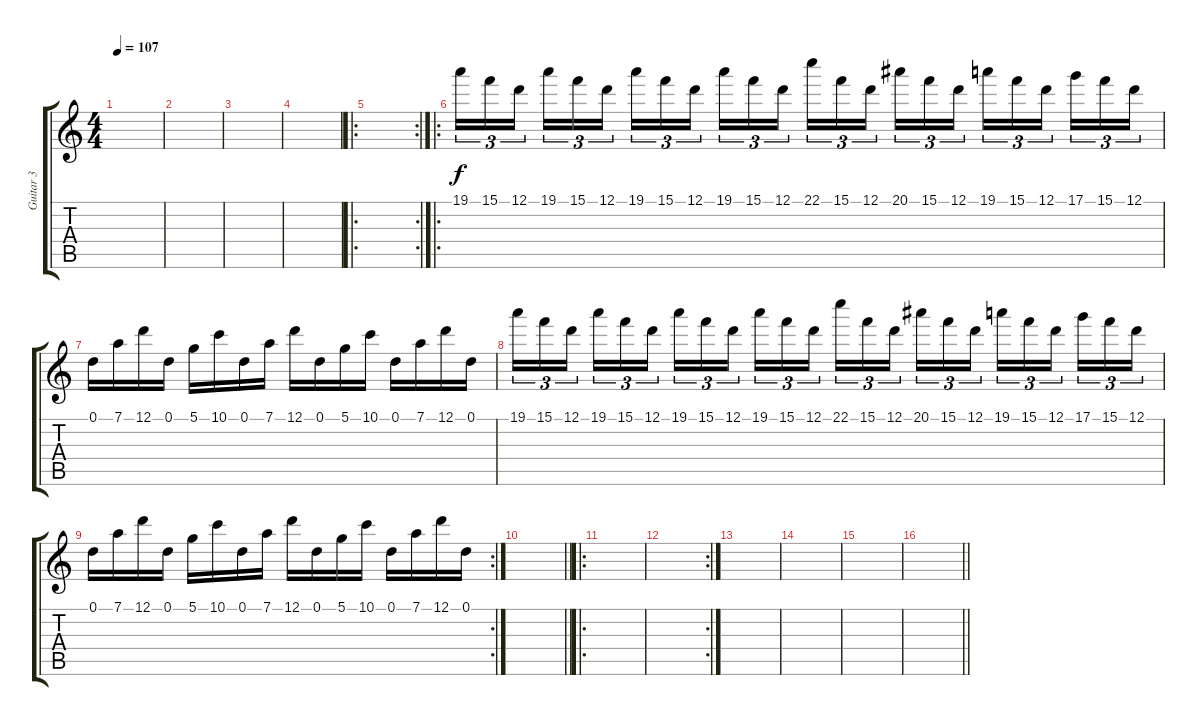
\track ("Guitar 3" "Guitar 3") {instrument overdrivenguitar}
\staff {score tabs}
\tuning (D4 A3 F3 C3 G2 D2) {hide}
\ts (4 4)
\tempo 107
\clef g2
\ks c
|
|
|
|
\ro
\rc 2
|
\ro
19.1.16{tu (3 2)} 15.1.16{tu (3 2)} 12.1.16{tu (3 2)} 19.1.16{tu (3 2)} 15.1.16{tu (3 2)} 12.1.16{tu (3 2)} 19.1.16{tu (3 2)} 15.1.16{tu (3 2)} 12.1.16{tu (3 2)} 19.1.16{tu (3 2)} 15.1.16{tu (3 2)} 12.1.16{tu (3 2)} 22.1.16{tu (3 2)} 15.1.16{tu (3 2)} 12.1.16{tu (3 2)} 20.1.16{tu (3 2)} 15.1.16{tu (3 2)} 12.1.16{tu (3 2)} 19.1.16{tu (3 2)} 15.1.16{tu (3 2)} 12.1.16{tu (3 2)} 17.1.16{tu (3 2)} 15.1.16{tu (3 2)} 12.1.16{tu (3 2)} |
0.1.16 7.1.16 12.1.16 0.1.16 5.1.16 10.1.16 0.1.16 7.1.16 12.1.16 0.1.16 5.1.16 10.1.16 0.1.16 7.1.16 12.1.16 0.1.16 |
19.1.16{tu (3 2)} 15.1.16{tu (3 2)} 12.1.16{tu (3 2)} 19.1.16{tu (3 2)} 15.1.16{tu (3 2)} 12.1.16{tu (3 2)} 19.1.16{tu (3 2)} 15.1.16{tu (3 2)} 12.1.16{tu (3 2)} 19.1.16{tu (3 2)} 15.1.16{tu (3 2)} 12.1.16{tu (3 2)} 22.1.16{tu (3 2)} 15.1.16{tu (3 2)} 12.1.16{tu (3 2)} 20.1.16{tu (3 2)} 15.1.16{tu (3 2)} 12.1.16{tu (3 2)} 19.1.16{tu (3 2)} 15.1.16{tu (3 2)} 12.1.16{tu (3 2)} 17.1.16{tu (3 2)} 15.1.16{tu (3 2)} 12.1.16{tu (3 2)} |
\rc 2
0.1.16 7.1.16 12.1.16 0.1.16 5.1.16 10.1.16 0.1.16 7.1.16 12.1.16 0.1.16 5.1.16 10.1.16 0.1.16 7.1.16 12.1.16 0.1.16 |
\barLineRight lightlight
|
\ro
|
\rc 2
|
|
|
|
\barLineRight lightlight
